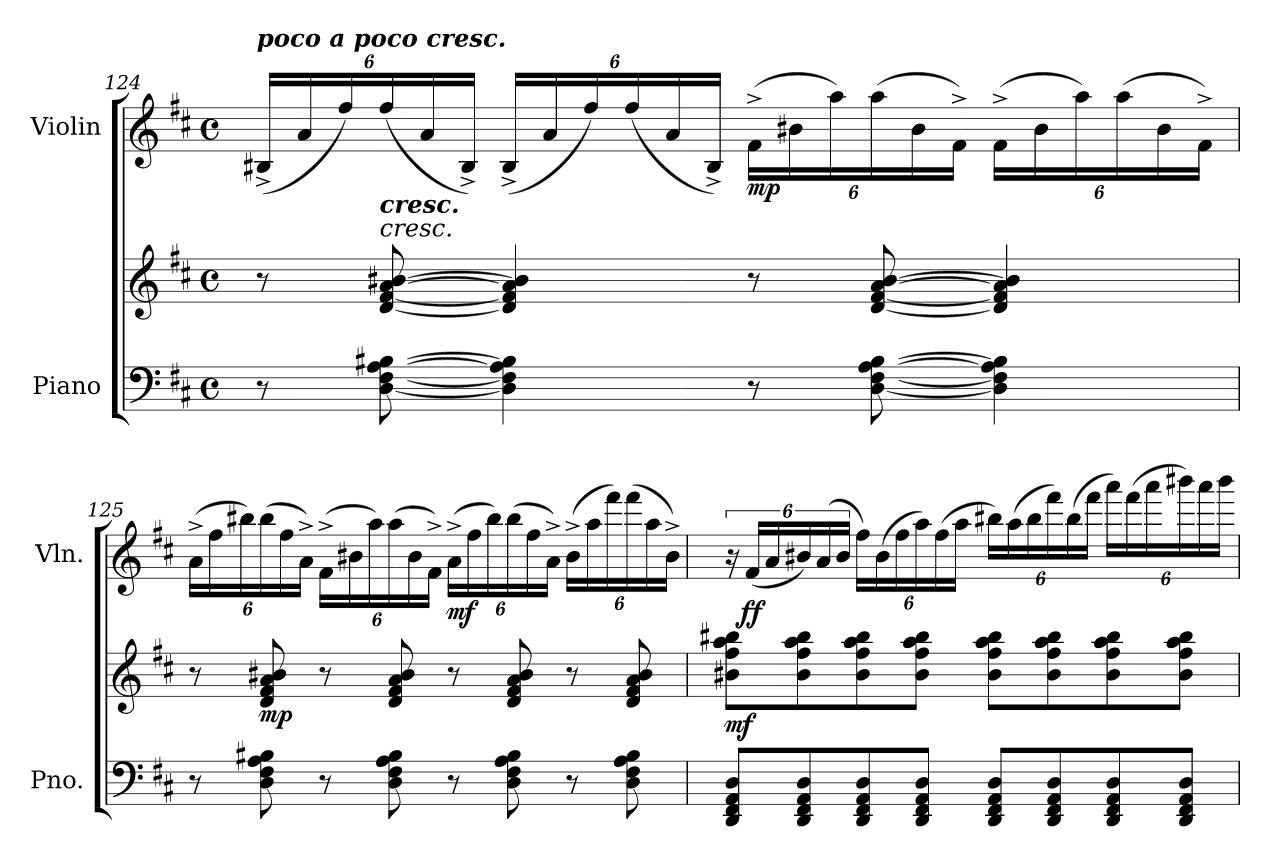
**kern	**kern	**dynam	**kern	**dynam
*part2	*part2	*part2	*part1	*part1
*staff3	*staff2	*staff2/3	*staff1	*staff1
*I"Piano	*	*	*I"Violin	*
*I'Pno.	*	*	*I'Vln.	*
!!LO:PB:g=z
*clefF4	*clefG2	*	*clefG2	*
*k[f#c#]	*k[f#c#]	*	*k[f#c#]	*
*M4/4	*M4/4	*	*M4/4	*
*met(c)	*met(c)	*	*met(c)	*
*	*	*	*Xbrackettup	*
=124	=124	=124	=124	=124
!	!	!	!LO:TX:a:Bi:t=poco a poco cresc.	!
8r	8r	.	(24B#X^/LL	.
.	.	.	24a/	.
.	.	.	24ff#/)	.
!	!LO:TX:a:i:t=cresc.	!	!	!
!	!LO:TX:a:Bi:t=cresc.	!	!	!
[8D\ [8F#\ [8A\ [8B#X\	[8d/ [8f#/ [8a/ [8b#X/	.	(24ff#/	.
.	.	.	24a/	.
.	.	.	24B#^/JJ)	.
4D\] 4F#\] 4A\] 4B#\]	4d/] 4f#/] 4a/] 4b#/]	.	(24B#^/LL	.
.	.	.	24a/	.
.	.	.	24ff#/)	.
.	.	.	(24ff#/	.
.	.	.	24a/	.
.	.	.	24B#^/JJ)	.
!	!	!	!	!LO:DY:b
8r	8r	.	(24f#^\LL	mp
.	.	.	24b#X\	.
.	.	.	24aa\)	.
[8D\ [8F#\ [8A\ [8B#\	[8d/ [8f#/ [8a/ [8b#/	.	(24aa\	.
.	.	.	24b#\	.
.	.	.	24f#^\JJ)	.
4D\] 4F#\] 4A\] 4B#\]	4d/] 4f#/] 4a/] 4b#/]	.	(24f#^\LL	.
.	.	.	24b#\	.
.	.	.	24aa\)	.
.	.	.	(24aa\	.
.	.	.	24b#\	.
.	.	.	24f#^\JJ)	.
!!LO:LB:g=z
=125	=125	=125	=125	=125
8r	8r	.	(24a^\LL	.
.	.	.	24ff#\	.
.	.	.	24bb#X\)	.
!	!	!LO:DY:b	!	!
8D\ 8F#\ 8A\ 8B#X\	8d/ 8f#/ 8a/ 8b#X/	mp	(24bb#\	.
.	.	.	24ff#\	.
.	.	.	24a^\JJ)	.
8r	8r	.	(24f#^\LL	.
.	.	.	24b#X\	.
.	.	.	24aa\)	.
8D\ 8F#\ 8A\ 8B#\	8d/ 8f#/ 8a/ 8b#/	.	(24aa\	.
.	.	.	24b#\	.
.	.	.	24f#^\JJ)	.
!	!	!	!	!LO:DY:b
8r	8r	.	(24a^\LL	mf
.	.	.	24ff#\	.
.	.	.	24bb#\)	.
8D\ 8F#\ 8A\ 8B#\	8d/ 8f#/ 8a/ 8b#/	.	(24bb#\	.
.	.	.	24ff#\	.
.	.	.	24a^\JJ)	.
8r	8r	.	(24b#^\LL	.
.	.	.	24aa\	.
.	.	.	24fff#\)	.
8D\ 8F#\ 8A\ 8B#\	8d/ 8f#/ 8a/ 8b#/	.	(24fff#\	.
.	.	.	24aa\	.
.	.	.	24b#^\JJ)	.
!!LO:LB:g=z
=126	=126	=126	=126	=126
*	*	*	*brackettup	*
!	!	!LO:DY:b	!	!
8DD/ 8FF#/ 8AA/ 8D/L	8b#X\ 8ff#\ 8aa\ 8bb#X\L	mf	24r	.
!	!	!	!	!LO:DY:b
.	.	.	(24f#/LL	ff
.	.	.	24a/	.
*	*	*	*Xbrackettup	*
8DD/ 8FF#/ 8AA/ 8D/	8b#\ 8ff#\ 8aa\ 8bb#\	.	24b#X/)	.
.	.	.	(24a/	.
.	.	.	24b#/JJ	.
8DD/ 8FF#/ 8AA/ 8D/	8b#\ 8ff#\ 8aa\ 8bb#\	.	24ff#\LL)	.
.	.	.	(24b#\	.
.	.	.	24ff#\	.
8DD/ 8FF#/ 8AA/ 8D/J	8b#\ 8ff#\ 8aa\ 8bb#\J	.	24aa\)	.
.	.	.	(24ff#\	.
.	.	.	24aa\JJ	.
8DD/ 8FF#/ 8AA/ 8D/L	8b#\ 8ff#\ 8aa\ 8bb#\L	.	24bb#X\LL)	.
.	.	.	(24aa\	.
.	.	.	24bb#\	.
8DD/ 8FF#/ 8AA/ 8D/	8b#\ 8ff#\ 8aa\ 8bb#\	.	24fff#\)	.
.	.	.	(24bb#\	.
.	.	.	24fff#\JJ	.
8DD/ 8FF#/ 8AA/ 8D/	8b#\ 8ff#\ 8aa\ 8bb#\	.	24aaa\LL)	.
.	.	.	(24fff#\	.
.	.	.	24aaa\	.
8DD/ 8FF#/ 8AA/ 8D/J	8b#\ 8ff#\ 8aa\ 8bb#\J	.	24bbb#X\)	.
.	.	.	24aaa\	.
.	.	.	24bbb#\JJ	.
=	=	=	=	=
*-	*-	*-	*-	*-
